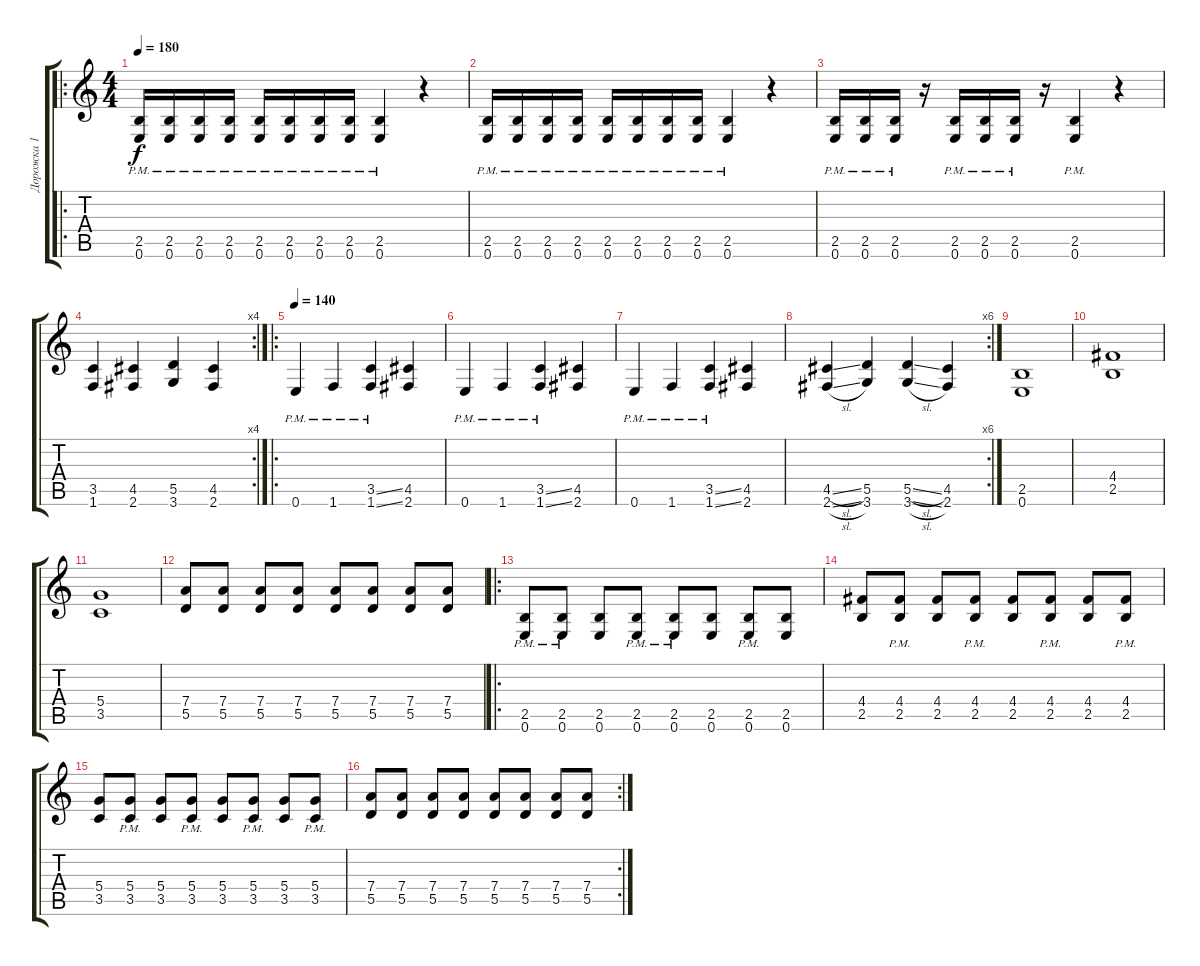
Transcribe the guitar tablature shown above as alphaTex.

\track ("Дорожка 1" "Дорожка 1") {instrument distortionguitar}
\staff {score tabs}
\tuning (E4 B3 G3 D3 A2 E2) {hide}
\ro
\ts (4 4)
\tempo 180
\clef g2
\ks c
(2.5{pm} 0.6{pm}).16{dy f} (2.5{pm} 0.6{pm}).16 (2.5{pm} 0.6{pm}).16 (2.5{pm} 0.6{pm}).16 (2.5{pm} 0.6{pm}).16 (2.5{pm} 0.6{pm}).16 (2.5{pm} 0.6{pm}).16 (2.5{pm} 0.6{pm}).16 (2.5{pm} 0.6{pm}).4 r.4 |
(2.5{pm} 0.6{pm}).16 (2.5{pm} 0.6{pm}).16 (2.5{pm} 0.6{pm}).16 (2.5{pm} 0.6{pm}).16 (2.5{pm} 0.6{pm}).16 (2.5{pm} 0.6{pm}).16 (2.5{pm} 0.6{pm}).16 (2.5{pm} 0.6{pm}).16 (2.5{pm} 0.6{pm}).4 r.4 |
(2.5{pm} 0.6{pm}).16 (2.5{pm} 0.6{pm}).16 (2.5{pm} 0.6{pm}).16 r.16 (2.5{pm} 0.6{pm}).16 (2.5{pm} 0.6{pm}).16 (2.5{pm} 0.6{pm}).16 r.16 (2.5{pm} 0.6{pm}).4 r.4 |
\rc 4
(3.5 1.6).4 (4.5 2.6).4 (5.5 3.6).4 (4.5 2.6).4 |
\ro
\tempo 140
0.6{pm}.4 1.6{pm}.4 (3.5{ss pm} 1.6{ss pm}).4 (4.5 2.6).4 |
0.6{pm}.4 1.6{pm}.4 (3.5{ss pm} 1.6{ss pm}).4 (4.5 2.6).4 |
0.6{pm}.4 1.6{pm}.4 (3.5{ss pm} 1.6{ss pm}).4 (4.5 2.6).4 |
\rc 6
(4.5{sl} 2.6{sl}).4 (5.5 3.6).4 (5.5{sl} 3.6{sl}).4 (4.5 2.6).4 |
(2.5 0.6).1 |
(4.4 2.5).1 |
(5.4 3.5).1 |
(7.4 5.5).8 (7.4 5.5).8 (7.4 5.5).8 (7.4 5.5).8 (7.4 5.5).8 (7.4 5.5).8 (7.4 5.5).8 (7.4 5.5).8 |
\ro
(2.5{pm} 0.6{pm}).8 (2.5{pm} 0.6{pm}).8 (2.5 0.6).8 (2.5{pm} 0.6{pm}).8 (2.5{pm} 0.6{pm}).8 (2.5 0.6).8 (2.5{pm} 0.6{pm}).8 (2.5 0.6).8 |
(4.4 2.5).8 (4.4{pm} 2.5{pm}).8 (4.4 2.5).8 (4.4{pm} 2.5{pm}).8 (4.4 2.5).8 (4.4{pm} 2.5{pm}).8 (4.4 2.5).8 (4.4{pm} 2.5{pm}).8 |
(5.4 3.5).8 (5.4 3.5{pm}).8 (5.4 3.5).8 (5.4 3.5{pm}).8 (5.4 3.5).8 (5.4{pm} 3.5{pm}).8 (5.4 3.5).8 (5.4{pm} 3.5{pm}).8 |
\rc 2
(7.4 5.5).8 (7.4 5.5).8 (7.4 5.5).8 (7.4 5.5).8 (7.4 5.5).8 (7.4 5.5).8 (7.4 5.5).8 (7.4 5.5).8
